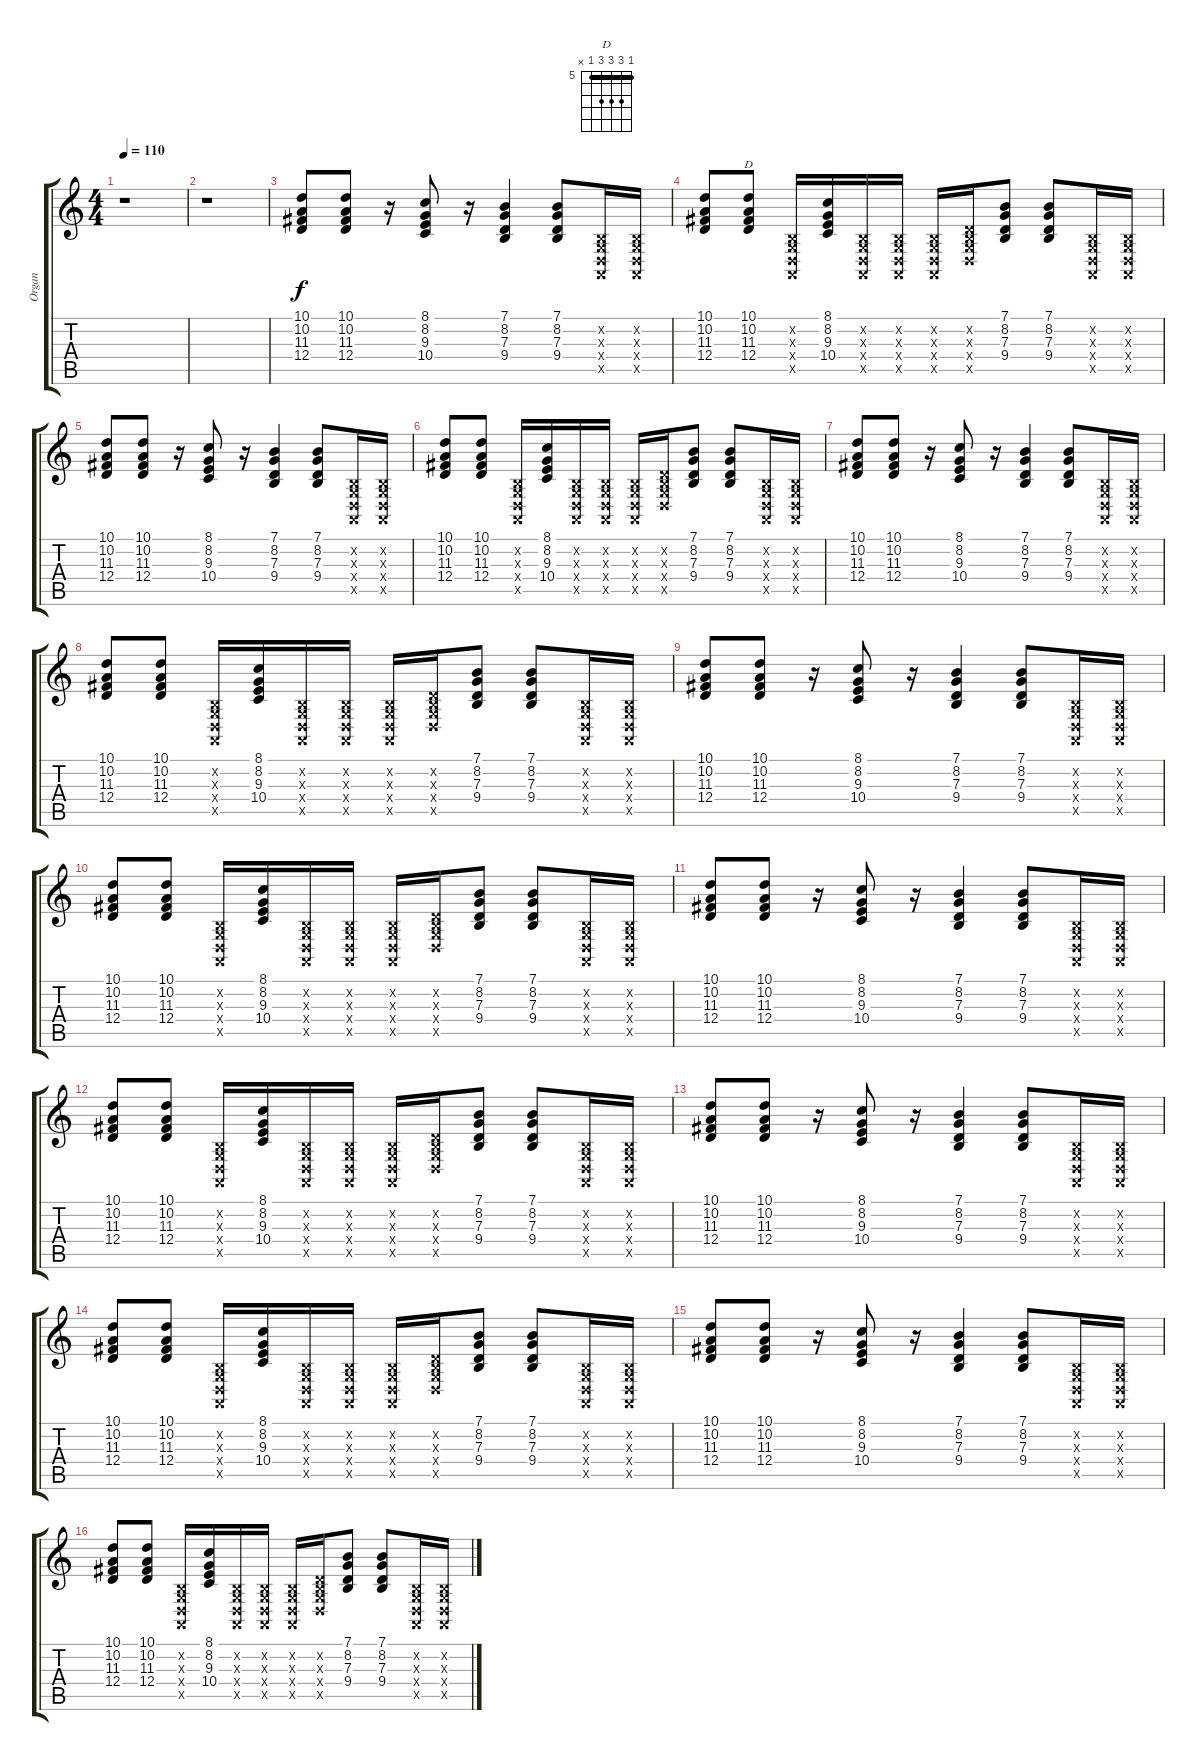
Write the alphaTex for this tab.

\track ("Organ" "Organ") {instrument reedorgan}
\staff {score tabs}
\tuning (E4 B3 G3 D3 A2 E2) {hide}
\chord ("D" 5 7 7 7 5 x) {firstfret 5 barre 5}
\ts (4 4)
\tempo 110
\clef g2
\ks c
r.1{dy f instrument reedorgan} |
r.1 |
(10.1 10.2 11.3 12.4).8 (10.1 10.2 11.3 12.4).8 r.16 (8.1 8.2 9.3 10.4).8 r.16 (7.1 8.2 7.3 9.4).4 (7.1 8.2 7.3 9.4).8 (0.2{x} 0.3{x} 0.4{x} 0.5{x}).16 (0.2{x} 0.3{x} 0.4{x} 0.5{x}).16 |
(10.1 10.2 11.3 12.4).8 (10.1 10.2 11.3 12.4).8{ch "D"} (0.2{x} 0.3{x} 0.4{x} 0.5{x}).16 (8.1 8.2 9.3 10.4).16 (0.2{x} 0.3{x} 0.4{x} 0.5{x}).16 (0.2{x} 0.3{x} 0.4{x} 0.5{x}).16 (0.2{x} 0.3{x} 0.4{x} 0.5{x}).16 (3.2{x} 4.3{x} 5.4{x} 5.5{x}).16 (7.1 8.2 7.3 9.4).8 (7.1 8.2 7.3 9.4).8 (0.2{x} 0.3{x} 0.4{x} 0.5{x}).16 (0.2{x} 0.3{x} 0.4{x} 0.5{x}).16 |
(10.1 10.2 11.3 12.4).8 (10.1 10.2 11.3 12.4).8 r.16 (8.1 8.2 9.3 10.4).8 r.16 (7.1 8.2 7.3 9.4).4 (7.1 8.2 7.3 9.4).8 (0.2{x} 0.3{x} 0.4{x} 0.5{x}).16 (0.2{x} 0.3{x} 0.4{x} 0.5{x}).16 |
(10.1 10.2 11.3 12.4).8 (10.1 10.2 11.3 12.4).8 (0.2{x} 0.3{x} 0.4{x} 0.5{x}).16 (8.1 8.2 9.3 10.4).16 (0.2{x} 0.3{x} 0.4{x} 0.5{x}).16 (0.2{x} 0.3{x} 0.4{x} 0.5{x}).16 (0.2{x} 0.3{x} 0.4{x} 0.5{x}).16 (3.2{x} 4.3{x} 5.4{x} 5.5{x}).16 (7.1 8.2 7.3 9.4).8 (7.1 8.2 7.3 9.4).8 (0.2{x} 0.3{x} 0.4{x} 0.5{x}).16 (0.2{x} 0.3{x} 0.4{x} 0.5{x}).16 |
(10.1 10.2 11.3 12.4).8 (10.1 10.2 11.3 12.4).8 r.16 (8.1 8.2 9.3 10.4).8 r.16 (7.1 8.2 7.3 9.4).4 (7.1 8.2 7.3 9.4).8 (0.2{x} 0.3{x} 0.4{x} 0.5{x}).16 (0.2{x} 0.3{x} 0.4{x} 0.5{x}).16 |
(10.1 10.2 11.3 12.4).8 (10.1 10.2 11.3 12.4).8 (0.2{x} 0.3{x} 0.4{x} 0.5{x}).16 (8.1 8.2 9.3 10.4).16 (0.2{x} 0.3{x} 0.4{x} 0.5{x}).16 (0.2{x} 0.3{x} 0.4{x} 0.5{x}).16 (0.2{x} 0.3{x} 0.4{x} 0.5{x}).16 (3.2{x} 4.3{x} 5.4{x} 5.5{x}).16 (7.1 8.2 7.3 9.4).8 (7.1 8.2 7.3 9.4).8 (0.2{x} 0.3{x} 0.4{x} 0.5{x}).16 (0.2{x} 0.3{x} 0.4{x} 0.5{x}).16 |
(10.1 10.2 11.3 12.4).8 (10.1 10.2 11.3 12.4).8 r.16 (8.1 8.2 9.3 10.4).8 r.16 (7.1 8.2 7.3 9.4).4 (7.1 8.2 7.3 9.4).8 (0.2{x} 0.3{x} 0.4{x} 0.5{x}).16 (0.2{x} 0.3{x} 0.4{x} 0.5{x}).16 |
(10.1 10.2 11.3 12.4).8 (10.1 10.2 11.3 12.4).8 (0.2{x} 0.3{x} 0.4{x} 0.5{x}).16 (8.1 8.2 9.3 10.4).16 (0.2{x} 0.3{x} 0.4{x} 0.5{x}).16 (0.2{x} 0.3{x} 0.4{x} 0.5{x}).16 (0.2{x} 0.3{x} 0.4{x} 0.5{x}).16 (3.2{x} 4.3{x} 5.4{x} 5.5{x}).16 (7.1 8.2 7.3 9.4).8 (7.1 8.2 7.3 9.4).8 (0.2{x} 0.3{x} 0.4{x} 0.5{x}).16 (0.2{x} 0.3{x} 0.4{x} 0.5{x}).16 |
(10.1 10.2 11.3 12.4).8 (10.1 10.2 11.3 12.4).8 r.16 (8.1 8.2 9.3 10.4).8 r.16 (7.1 8.2 7.3 9.4).4 (7.1 8.2 7.3 9.4).8 (0.2{x} 0.3{x} 0.4{x} 0.5{x}).16 (0.2{x} 0.3{x} 0.4{x} 0.5{x}).16 |
(10.1 10.2 11.3 12.4).8 (10.1 10.2 11.3 12.4).8 (0.2{x} 0.3{x} 0.4{x} 0.5{x}).16 (8.1 8.2 9.3 10.4).16 (0.2{x} 0.3{x} 0.4{x} 0.5{x}).16 (0.2{x} 0.3{x} 0.4{x} 0.5{x}).16 (0.2{x} 0.3{x} 0.4{x} 0.5{x}).16 (3.2{x} 4.3{x} 5.4{x} 5.5{x}).16 (7.1 8.2 7.3 9.4).8 (7.1 8.2 7.3 9.4).8 (0.2{x} 0.3{x} 0.4{x} 0.5{x}).16 (0.2{x} 0.3{x} 0.4{x} 0.5{x}).16 |
(10.1 10.2 11.3 12.4).8 (10.1 10.2 11.3 12.4).8 r.16 (8.1 8.2 9.3 10.4).8 r.16 (7.1 8.2 7.3 9.4).4 (7.1 8.2 7.3 9.4).8 (0.2{x} 0.3{x} 0.4{x} 0.5{x}).16 (0.2{x} 0.3{x} 0.4{x} 0.5{x}).16 |
(10.1 10.2 11.3 12.4).8 (10.1 10.2 11.3 12.4).8 (0.2{x} 0.3{x} 0.4{x} 0.5{x}).16 (8.1 8.2 9.3 10.4).16 (0.2{x} 0.3{x} 0.4{x} 0.5{x}).16 (0.2{x} 0.3{x} 0.4{x} 0.5{x}).16 (0.2{x} 0.3{x} 0.4{x} 0.5{x}).16 (3.2{x} 4.3{x} 5.4{x} 5.5{x}).16 (7.1 8.2 7.3 9.4).8 (7.1 8.2 7.3 9.4).8 (0.2{x} 0.3{x} 0.4{x} 0.5{x}).16 (0.2{x} 0.3{x} 0.4{x} 0.5{x}).16 |
(10.1 10.2 11.3 12.4).8 (10.1 10.2 11.3 12.4).8 r.16 (8.1 8.2 9.3 10.4).8 r.16 (7.1 8.2 7.3 9.4).4 (7.1 8.2 7.3 9.4).8 (0.2{x} 0.3{x} 0.4{x} 0.5{x}).16 (0.2{x} 0.3{x} 0.4{x} 0.5{x}).16 |
(10.1 10.2 11.3 12.4).8 (10.1 10.2 11.3 12.4).8 (0.2{x} 0.3{x} 0.4{x} 0.5{x}).16 (8.1 8.2 9.3 10.4).16 (0.2{x} 0.3{x} 0.4{x} 0.5{x}).16 (0.2{x} 0.3{x} 0.4{x} 0.5{x}).16 (0.2{x} 0.3{x} 0.4{x} 0.5{x}).16 (3.2{x} 4.3{x} 5.4{x} 5.5{x}).16 (7.1 8.2 7.3 9.4).8 (7.1 8.2 7.3 9.4).8 (0.2{x} 0.3{x} 0.4{x} 0.5{x}).16 (0.2{x} 0.3{x} 0.4{x} 0.5{x}).16
